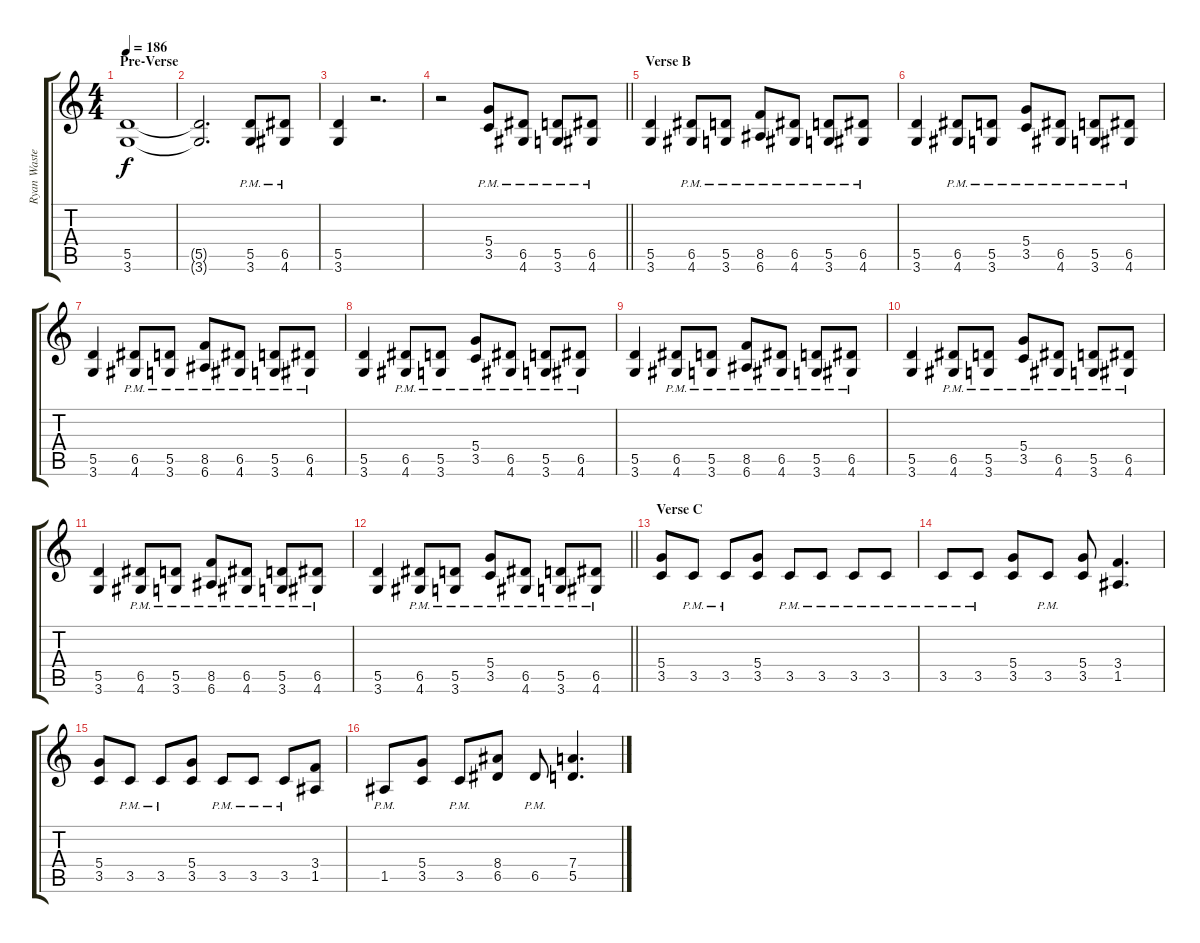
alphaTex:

\track ("Ryan Waste (Right)" "Ryan Waste") {instrument distortionguitar}
\staff {score tabs}
\tuning (E4 B3 G3 D3 A2 E2) {hide}
\ts (4 4)
\section ("" "Pre-Verse")
\tempo 186
\clef g2
\ks c
(5.5 3.6).1{dy f} |
(5.5{t} 3.6{t}).2{d} (5.5{pm} 3.6{pm}).8 (6.5{pm} 4.6{pm}).8 |
(5.5 3.6).4 r.2{d} |
\barLineRight lightlight
r.2 (5.4{pm} 3.5{pm}).8 (6.5{pm} 4.6{pm}).8 (5.5{pm} 3.6{pm}).8 (6.5{pm} 4.6{pm}).8 |
\section ("" "Verse B")
(5.5 3.6).4 (6.5{pm} 4.6{pm}).8 (5.5{pm} 3.6{pm}).8 (8.5{pm} 6.6{pm}).8 (6.5{pm} 4.6{pm}).8 (5.5{pm} 3.6{pm}).8 (6.5{pm} 4.6{pm}).8 |
(5.5 3.6).4 (6.5{pm} 4.6{pm}).8 (5.5{pm} 3.6{pm}).8 (5.4{pm} 3.5{pm}).8 (6.5{pm} 4.6{pm}).8 (5.5{pm} 3.6{pm}).8 (6.5{pm} 4.6{pm}).8 |
(5.5 3.6).4 (6.5{pm} 4.6{pm}).8 (5.5{pm} 3.6{pm}).8 (8.5{pm} 6.6{pm}).8 (6.5{pm} 4.6{pm}).8 (5.5{pm} 3.6{pm}).8 (6.5{pm} 4.6{pm}).8 |
(5.5 3.6).4 (6.5{pm} 4.6{pm}).8 (5.5{pm} 3.6{pm}).8 (5.4{pm} 3.5{pm}).8 (6.5{pm} 4.6{pm}).8 (5.5{pm} 3.6{pm}).8 (6.5{pm} 4.6{pm}).8 |
(5.5 3.6).4 (6.5{pm} 4.6{pm}).8 (5.5{pm} 3.6{pm}).8 (8.5{pm} 6.6{pm}).8 (6.5{pm} 4.6{pm}).8 (5.5{pm} 3.6{pm}).8 (6.5{pm} 4.6{pm}).8 |
(5.5 3.6).4 (6.5{pm} 4.6{pm}).8 (5.5{pm} 3.6{pm}).8 (5.4{pm} 3.5{pm}).8 (6.5{pm} 4.6{pm}).8 (5.5{pm} 3.6{pm}).8 (6.5{pm} 4.6{pm}).8 |
(5.5 3.6).4 (6.5{pm} 4.6{pm}).8 (5.5{pm} 3.6{pm}).8 (8.5{pm} 6.6{pm}).8 (6.5{pm} 4.6{pm}).8 (5.5{pm} 3.6{pm}).8 (6.5{pm} 4.6{pm}).8 |
\barLineRight lightlight
(5.5 3.6).4 (6.5{pm} 4.6{pm}).8 (5.5{pm} 3.6{pm}).8 (5.4{pm} 3.5{pm}).8 (6.5{pm} 4.6{pm}).8 (5.5{pm} 3.6{pm}).8 (6.5{pm} 4.6{pm}).8 |
\section ("" "Verse C")
(5.4 3.5).8 3.5{pm}.8 3.5{pm}.8 (5.4 3.5).8 3.5{pm}.8 3.5{pm}.8 3.5{pm}.8 3.5{pm}.8 |
3.5{pm}.8 3.5{pm}.8 (5.4 3.5).8 3.5{pm}.8 (5.4 3.5).8 (3.4 1.5).4{d} |
(5.4 3.5).8 3.5{pm}.8 3.5{pm}.8 (5.4 3.5).8 3.5{pm}.8 3.5{pm}.8 3.5{pm}.8 (3.4 1.5).8 |
1.5{pm}.8 (5.4 3.5).8 3.5{pm}.8 (8.4 6.5).8 6.5{pm}.8 (7.4 5.5).4{d}
